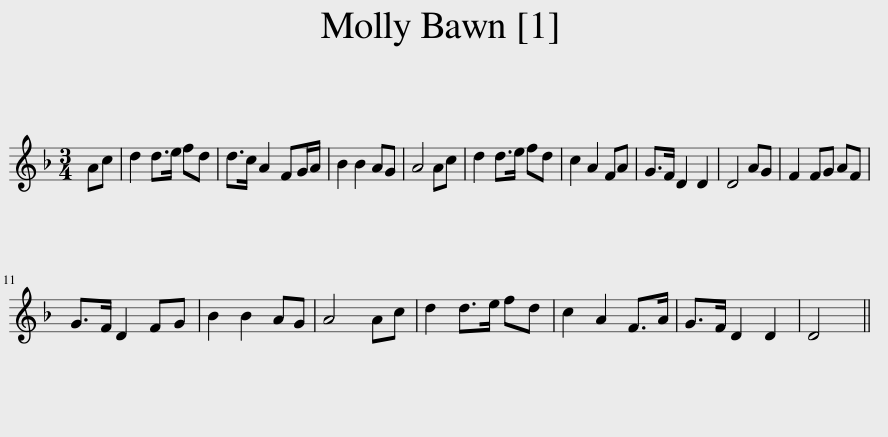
X:1
L:1/8
M:3/4
I:linebreak $
K:Dmin
V:1 treble
V:1
 Ac | d2 d>e fd | d>c A2 FG/A/ | B2 B2 AG | A4 Ac | %5
 d2 d>e fd | c2 A2 FA | G>F D2 D2 | D4 AG | F2 FG AF |$ %10
 G>F D2 FG | B2 B2 AG | A4 Ac | d2 d>e fd | c2 A2 F>A | %15
 G>F D2 D2 | D4 || %17
